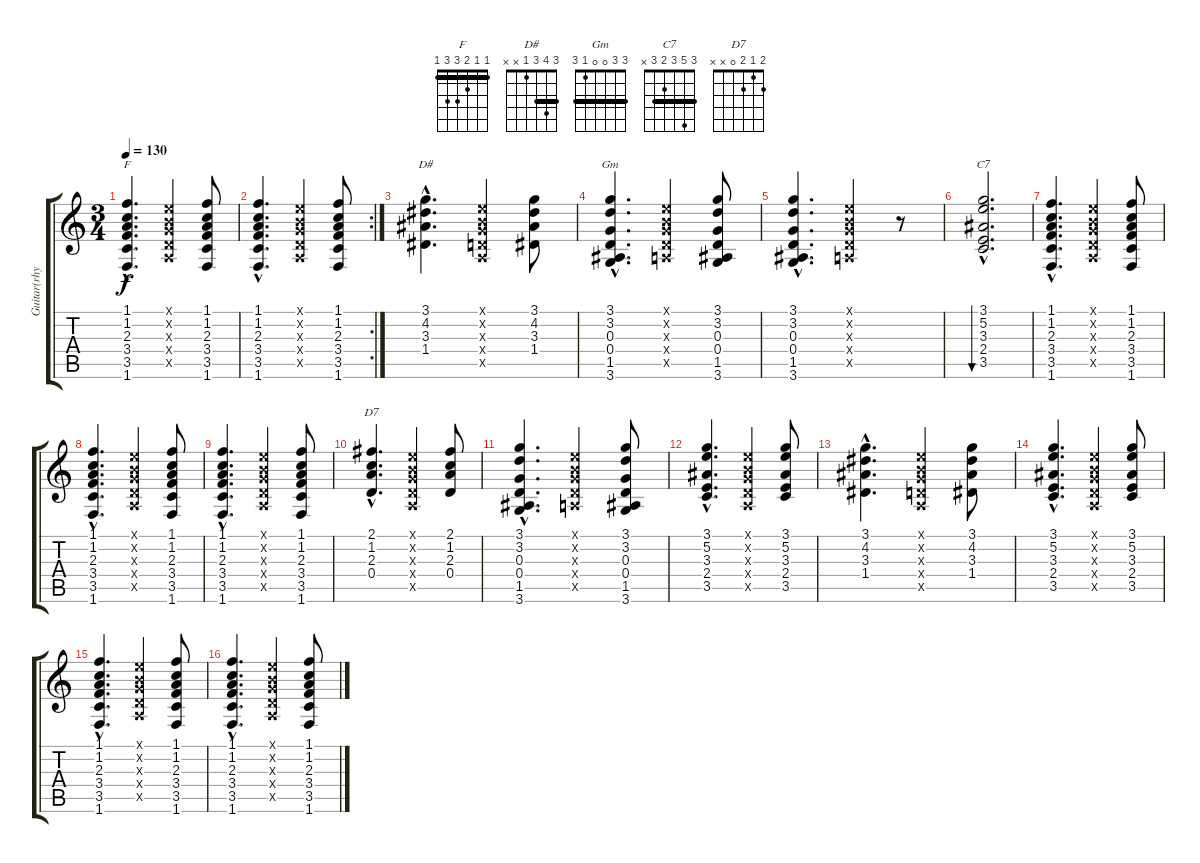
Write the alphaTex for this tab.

\track ("Guitar(rhythm)" "Guitar(rhy") {instrument acousticguitarsteel}
\staff {score tabs}
\tuning (E4 B3 G3 D3 A2 E2) {hide}
\chord ("F" 1 1 2 3 3 1) {barre 1}
\chord ("D#" 3 4 3 1 x x) {barre 3}
\chord ("Gm" 3 3 0 0 1 3) {barre 3}
\chord ("C7" 3 5 3 2 3 x) {barre 3}
\chord ("D7" 2 1 2 0 x x)
\ts (3 4)
\tempo 130
\clef g2
\ks c
(1.1{hac} 1.2{hac} 2.3{hac} 3.4{hac} 3.5{hac} 1.6{hac}).4{d ch "F" dy f} (0.1{x} 0.2{x} 0.3{x} 0.4{x} 0.5{x}).4 (1.1 1.2 2.3 3.4 3.5 1.6).8 |
\rc 2
(1.1{hac} 1.2{hac} 2.3{hac} 3.4{hac} 3.5{hac} 1.6{hac}).4{d} (0.1{x} 0.2{x} 0.3{x} 0.4{x} 0.5{x}).4 (1.1 1.2 2.3 3.4 3.5 1.6).8 |
(3.1{hac} 4.2{hac} 3.3{hac} 1.4{hac}).4{d ch "D#"} (0.1{x} 0.2{x} 0.3{x} 0.4{x} 0.5{x}).4 (3.1 4.2 3.3 1.4).8 |
(3.1{hac} 3.2{hac} 0.3{hac} 0.4{hac} 1.5{hac} 3.6{hac}).4{d ch "Gm"} (0.1{x} 0.2{x} 0.3{x} 0.4{x} 0.5{x}).4 (3.1 3.2 0.3 0.4 1.5 3.6).8 |
(3.1{hac} 3.2{hac} 0.3{hac} 0.4{hac} 1.5{hac} 3.6{hac}).4{d} (0.1{x} 0.2{x} 0.3{x} 0.4{x} 0.5{x}).4 r.8 |
(3.1{hac} 5.2{hac} 3.3{hac} 2.4{hac} 3.5{hac}).2{d bu 480 ch "C7"} |
(1.1{hac} 1.2{hac} 2.3{hac} 3.4{hac} 3.5{hac} 1.6{hac}).4{d} (0.1{x} 0.2{x} 0.3{x} 0.4{x} 0.5{x}).4 (1.1 1.2 2.3 3.4 3.5 1.6).8 |
(1.1{hac} 1.2{hac} 2.3{hac} 3.4{hac} 3.5{hac} 1.6{hac}).4{d} (0.1{x} 0.2{x} 0.3{x} 0.4{x} 0.5{x}).4 (1.1 1.2 2.3 3.4 3.5 1.6).8 |
(1.1{hac} 1.2{hac} 2.3{hac} 3.4{hac} 3.5{hac} 1.6{hac}).4{d} (0.1{x} 0.2{x} 0.3{x} 0.4{x} 0.5{x}).4 (1.1 1.2 2.3 3.4 3.5 1.6).8 |
(2.1{hac} 1.2{hac} 2.3{hac} 0.4{hac}).4{d ch "D7"} (0.1{x} 0.2{x} 0.3{x} 0.4{x} 0.5{x}).4 (2.1 1.2 2.3 0.4).8 |
(3.1{hac} 3.2{hac} 0.3{hac} 0.4{hac} 1.5{hac} 3.6{hac}).4{d} (0.1{x} 0.2{x} 0.3{x} 0.4{x} 0.5{x}).4 (3.1 3.2 0.3 0.4 1.5 3.6).8 |
(3.1{hac} 5.2{hac} 3.3{hac} 2.4{hac} 3.5{hac}).4{d} (0.1{x} 0.2{x} 0.3{x} 0.4{x} 0.5{x}).4 (3.1 5.2 3.3 2.4 3.5).8 |
(3.1{hac} 4.2{hac} 3.3{hac} 1.4{hac}).4{d} (0.1{x} 0.2{x} 0.3{x} 0.4{x} 0.5{x}).4 (3.1 4.2 3.3 1.4).8 |
(3.1{hac} 5.2{hac} 3.3{hac} 2.4{hac} 3.5{hac}).4{d} (0.1{x} 0.2{x} 0.3{x} 0.4{x} 0.5{x}).4 (3.1 5.2 3.3 2.4 3.5).8 |
(1.1{hac} 1.2{hac} 2.3{hac} 3.4{hac} 3.5{hac} 1.6{hac}).4{d} (0.1{x} 0.2{x} 0.3{x} 0.4{x} 0.5{x}).4 (1.1 1.2 2.3 3.4 3.5 1.6).8 |
(1.1{hac} 1.2{hac} 2.3{hac} 3.4{hac} 3.5{hac} 1.6{hac}).4{d} (0.1{x} 0.2{x} 0.3{x} 0.4{x} 0.5{x}).4 (1.1 1.2 2.3 3.4 3.5 1.6).8
